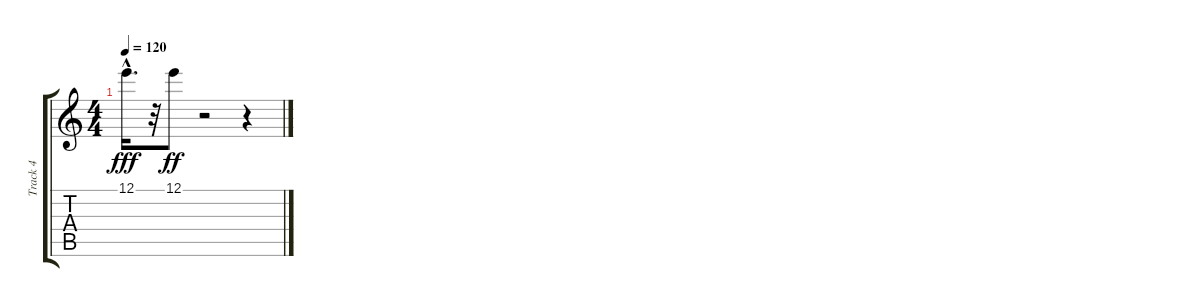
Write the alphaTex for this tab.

\track ("Track 4" "Track 4") {instrument distortionguitar}
\staff {score tabs}
\tuning (E4 B3 G3 D3 A2 E2) {hide}
\ts (4 4)
\tempo 120
\clef g2
\ks c
12.1{hac}.16{d dy fff volume 0} r.32 12.1.8{dy ff} r.2 r.4
